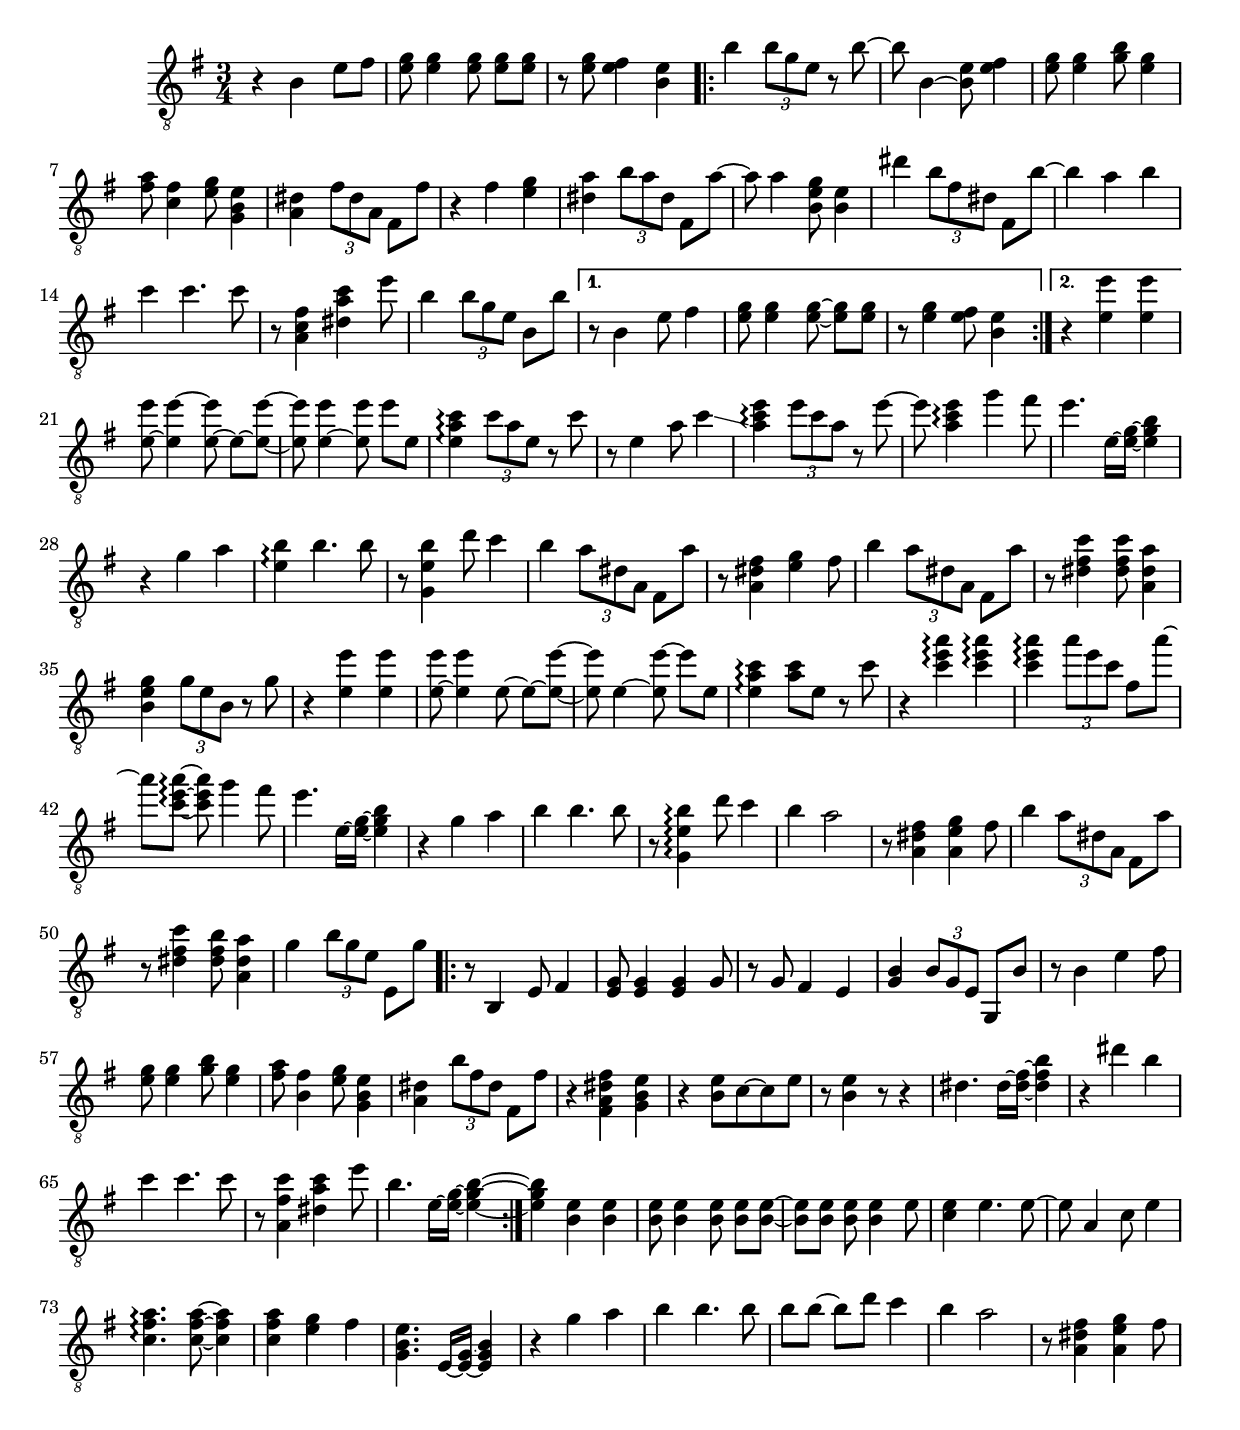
\relative {
  \set Staff.connectArpeggios = ##t
  \time 3/4
  \key e \minor
  \clef "treble_8"
  r4 b e8 fis
  <e g> <e g>4 \autoBeamOff <e g>8 \autoBeamOn <e g> <e g>
  r <e g> <e fis>4 <b e>
  \repeat volta 2 {
    % meas. 4
    b' \tuplet 3/2 { b8 g e } r b'~
    b b,4~ <b e>8 <e fis>4
    <e g>8 <e g>4 <g b>8 <e g>4
    <fis a>8 <c fis>4 <e g>8 <g, b e>4
    <a dis> \tuplet 3/2 { fis'8 dis a } fis8 fis'
    % meas. 9
    r4 fis <e g>
    <dis a'> \tuplet 3/2 { b'8 a dis, } fis,8 a'~
    a a4 <b, e g>8 <b e>4
    dis' \tuplet 3/2 { b8 fis dis } fis,8 b'~
    b4 a b
    % meas. 14
    c c4. c8
    r <a, fis' c>4 <dis a' c> e'8
    b4 \tuplet 3/2 { b8 g e } b b'
    \alternative {
      \volta 1 {
        r8 b,4 e8 fis4
        <e g>8 <e g>4 \autoBeamOff <e~ g~>8 \autoBeamOn <e g> <e g>
        r <e g>4 <e fis>8 <b e>4
      }
      \volta 2 {
        r <e e'> <e e'>
      }
    }
  }
  % meas. 21
  <e~ e'>8 <e e'~>4 \autoBeamOff <e~ e'>8 \autoBeamOn e~ <e~ e'~>
  <e e'>8 <e~ e'>4 \autoBeamOff <e e'>8 \autoBeamOn e' e,
  <e a c>4\arpeggio \tuplet 3/2 { c'8 a e } r8 c'
  r e,4 a8 c4\glissando
  <a c e>\arpeggio \tuplet 3/2 { e'8 c a } r e'~
  e <a, c e>4\arpeggio g'4 fis8
  % meas. 27
  e4. e,16~ <e~ g~> <e g b>4
  r4 g a
  <e b'>\arpeggio b'4. b8
  r <g, e' b'>4 d''8 c4
  b \tuplet 3/2 { a8 dis, a } fis a'
  r8 <a, dis fis>4 <e' g> fis8
  b4 \tuplet 3/2 { a8 dis, a } fis a'
  % meas. 34
  r8 <dis, fis c'>4 <dis fis c'>8 <a dis a'>4
  <b e g> \tuplet 3/2 { g'8 e b } r g'
  r4 <e e'> <e e'>
  <e~ e'>8 <e e'>4 \autoBeamOff e8~ \autoBeamOn e~ <e~ e'~>
  <e e'> e4~ \autoBeamOff <e e'~>8 \autoBeamOn e' e,
  <e a c>4\arpeggio <a c>8 e r c'
  % meas. 40
  r4 <c e a>\arpeggio <c e a>\arpeggio
  <c e a>\arpeggio \tuplet 3/2 { a'8 e c } fis, a'~
  a <c,~ e~ a~>\arpeggio <c e a>\noBeam g'4 fis8
  e4. e,16~ <e~ g~> <e g b>4
  r g a
  b\arpeggio b4. b8
  % meas. 46
  r <g, e' b'>4\arpeggio d''8 c4
  b a2
  r8 <a, dis fis>4 <a e' g> fis'8
  b4 \tuplet 3/2 { a8 dis, a } fis a'
  r <dis, fis c'>4 <dis fis b>8 <a dis a'>4
  g'4 \tuplet 3/2 { b8 g e } e, g'
  % meas. 52
  \repeat volta 2 {
    r8 b,,4 e8 fis4
    <e g>8 <e g>4 <e g> g8
    r g fis4 e4
    <g b> \tuplet 3/2 { b8 g e } g, b'
    r b4 e fis8
    <e g> <e g>4 <g b>8 <e g>4
    <fis a>8 <b, fis'>4 <e g>8 <g, b e>4
    % meas. 59
    <a dis> \tuplet 3/2 { b'8 fis dis } fis, fis'
    r4 <fis, a dis fis> <g b e>
    r <b e>8 c~ c e
    r <b e>4 r8 r4
    dis4. dis16~ <dis~ fis~> <dis fis b>4
    r dis' b
    c c4. c8
    r <a, fis' c'>4 <dis a' c> e'8
    b4. e,16~ <e~ g~> <e~ g~ b~>4
  }
  % meas. 68
  <e g b> <b e> <b e>
  <b e>8 <b e>4 \autoBeamOff <b e>8 \autoBeamOn <b e> <b~ e~>
  <b e> <b e> <b e>\noBeam <b e>4 e8
  <c e>4 e4. e8~
  e a,4 c8 e4
  <c fis a>4.\arpeggio <c~ fis~ a~>8 <c fis a>4
  <c fis a> <e g> fis
  % meas. 75
  <g, b e>4. e16~ <e~ g~> <e g b>4
  r4 g' a
  b\arpeggio b4. b8
  b[\arpeggio b~]\arpeggio b[ d] c4
  b a2
  r8 <a, dis fis>4 <a e' g> fis'8
  % meas. 81
}
